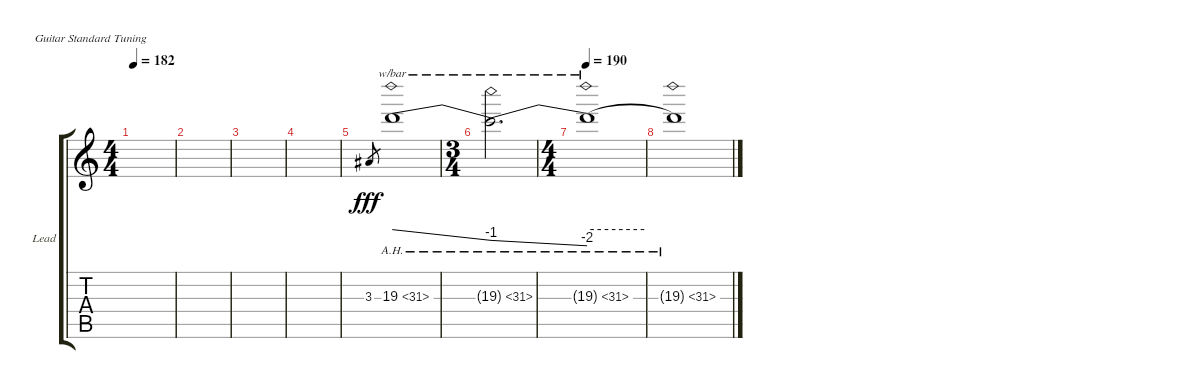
\bracketExtendMode groupsimilarinstruments
\firstSystemTrackNameOrientation horizontal
\otherSystemsTrackNameOrientation horizontal
\track ("Guitar Lead Center" "Lead") {instrument distortionguitar}
\staff {score tabs}
\tuning (E4 B3 G3 D3 A2 E2)
\ts (4 4)
\tempo 182
\clef g2
\scale
0.333333
\ks c
|
\scale
0.333333 |
\scale
0.333333 |
\scale
0.333333 |
\scale
0.209459 3.3.8{gr dy fff} 19.3{ah 12}.1{tbe (dive default 0 0 60 -4)} |
\ts (3 4)
\scale
0.39527 19.3{ah 12 t}.2{d tbe (dive default 0 -4 60 -8)} |
\ts (4 4)
\tempo 190
\scale
0.39527 19.3{ah 12 t}.1{tbe (hold default 0 0 60 0)} |
\scale
0.39527 19.3{ah 12 t}.1 |
\scale
0.39527 |
\scale
0.209459
